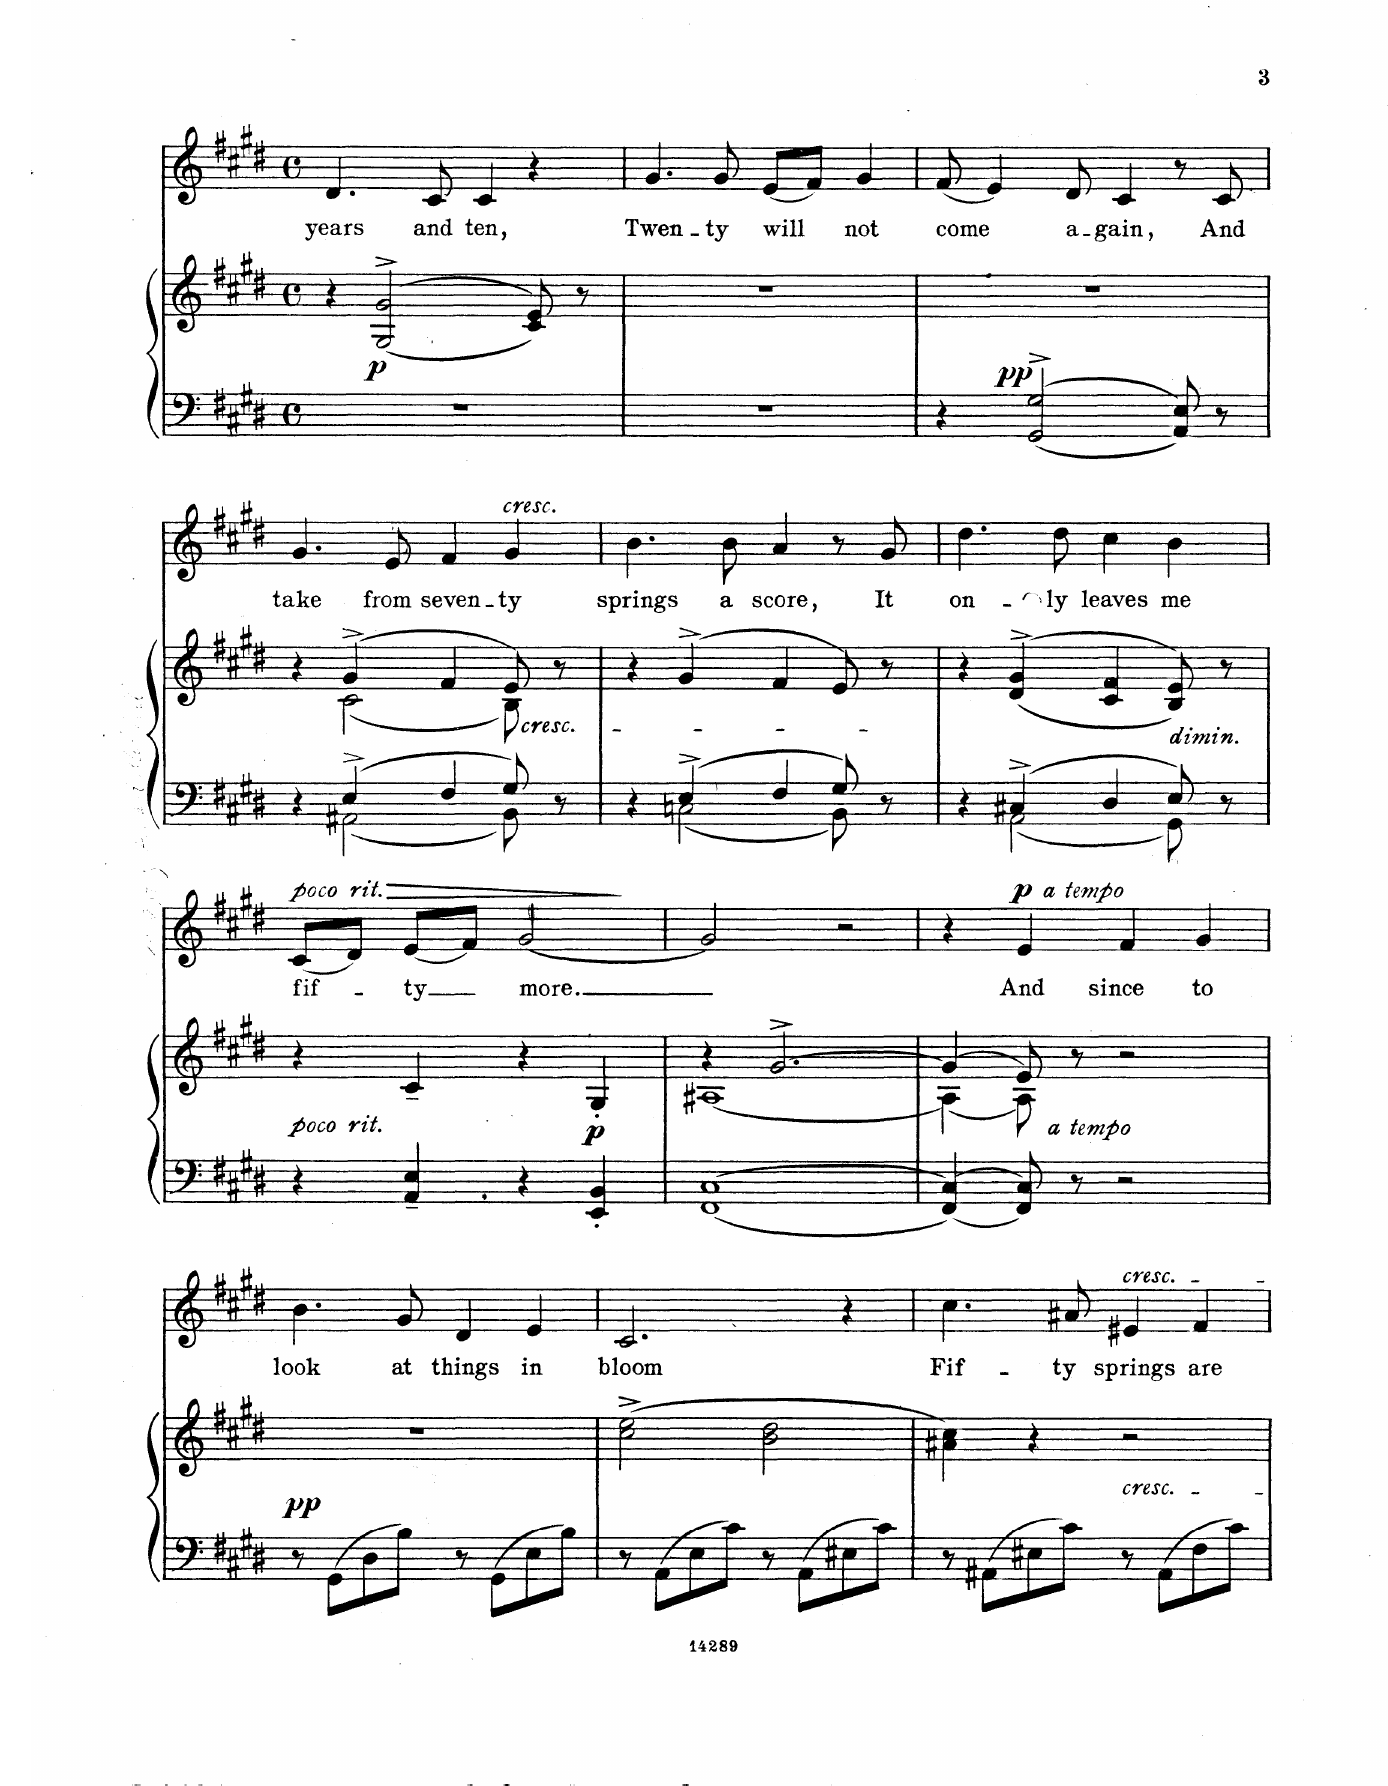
**kern	**kern	**dynam	**kern	**text	**dynam
*part2	*part2	*part2	*part1	*part1	*part1
*staff3	*staff2	*staff2/3	*staff1	*staff1	*staff1
*I"Pianoforte	*	*	*I"Voice	*	*
*I'Pno	*	*	*	*	*
*clefF4	*clefG2	*	*clefG2	*	*
*k[f#c#g#d#]	*k[f#c#g#d#]	*	*k[f#c#g#d#]	*	*
*M4/4	*M4/4	*	*M4/4	*	*
*met(c)	*met(c)	*	*met(c)	*	*
=24	=24	=24	=24	=24	=24
1r	4r	.	4.d#/	years	.
!	!	!LO:DY:b	!	!	!
.	(>(2G#/^> 2g#/^>	p	.	.	.
.	.	.	8c#/	and	.
.	.	.	4c#/	ten,	.
.	8c#/ 8e/))	.	4r	.	.
.	8r	.	.	.	.
=25	=25	=25	=25	=25	=25
1r	1r	.	4.g#/	Twen-	.
.	.	.	8g#/	-ty	.
.	.	.	(8e/L	will	.
.	.	.	8f#/J)	.	.
.	.	.	4g#/	not	.
=26	=26	=26	=26	=26	=26
4r	1r	.	(8f#/	come	.
.	.	.	4e/)	.	.
!	!	!LO:DY:a=2	!	!	!
2GG#/^> 2G#/^>	.	pp	.	.	.
.	.	.	8d#/	a-	.
.	.	.	4c#/	-gain,	.
8AA/ 8E/	.	.	8r	.	.
8r	.	.	8c#/	And	.
=27	=27	=27	=27	=27	=27
*^	*^	*	*	*	*
4r	4ryy	4r	4ryy	.	4.g#/	take	.
4E^/	2AA#X\	(4g#^/	(2c#\	.	.	.	.
.	.	.	.	.	8e/	from	.
4F#/	.	4f#/	.	.	4f#/	seven-	.
!	!	!	!	!	!LO:TX:a:i:t=cresc.	!	!
!	!	!LO:TX:b:i:t=cresc.	!	!	!	!	!
8G#/	8BB\	8e/)	8B\)	.	4g#/	-ty	.
8r	8ryy	8r	8ryy	.	.	.	.
*	*	*v	*v	*	*	*	*
=28	=28	=28	=28	=28	=28	=28
4r	4ryy	4r	.	4.b\	springs	.
4E^/	2Cn\	(>4g#^>/	.	.	.	.
.	.	.	.	8b\	a	.
4F#/	.	4f#/	.	4a/	score,	.
8G#/	8BB\	8e/)	.	8r	.	.
8r	8ryy	8r	.	8g#/	It	.
=29	=29	=29	=29	=29	=29	=29
4r	4ryy	4r	.	4.dd#\	on-	.
4C#X/	2AA\	(>(4d#/ 4g#/	.	.	.	.
.	.	.	.	8dd#\	-ly	.
4D#/	.	4c#/ 4f#/	.	4cc#\	leaves	.
!	!	!LO:TX:b:i:t=dimin.	!	!	!	!
8E/	8GG#\	8B/ 8e/))	.	4b\	me	.
8r	8ryy	8r	.	.	.	.
=30	=30	=30	=30	=30	=30	=30
!	!	!	!	!LO:TX:i:t=poco rit.	!	!
!LO:TX:i:t=poco rit.	!	!	!	!	!	!
*v	*v	*	*	*	*	*
4r	4r	.	(8c#/L	fif-	.
.	.	.	8d#/J)	.	.
!	!	!	!	!	!LO:HP:b
4AA/~ 4E/~	4c#~/	.	(8e/L	-ty	>
.	.	.	8f#/J)	.	.
4r	4r	.	[2g#/	more.	.
!	!	!LO:DY:b	!	!	!
4EE/' 4BB/'	4G#'/	p	.	.	.
.	.	.	.	.	]
=31	=31	=31	=31	=31	=31
*	*^	*	*	*	*
[1FF# [1C#	4r	[1A#X	.	2g#/]	.	.
.	[2.g#^/	.	.	.	.	.
.	.	.	.	2r	.	.
=32	=32	=32	=32	=32	=32	=32
4FF#/_ 4C#/_	(4g#/]	4A#\_	.	4r	.	.
!	!	!	!	!LO:TX:a:i:t=a tempo	!	!
!	!	!	!	!	!	!LO:DY:a
8FF#/] 8C#/]	8e/)	8A#\]	.	4e/	And	p
!LO:TX:i:t=a tempo	!	!	!	!	!	!
8r	8r	8ryy	.	.	.	.
2r	2r	2ryy	.	4f#/	since	.
.	.	.	.	4g#/	to	.
*	*v	*v	*	*	*	*
=33	=33	=33	=33	=33	=33
8r	1r	.	4.b\	look	.
!	!	!LO:DY:a=2	!	!	!
8GG#\L	.	pp	.	.	.
8D#\	.	.	.	.	.
8B\J	.	.	8g#/	at	.
8r	.	.	4d#/	things	.
8GG#\L	.	.	.	.	.
8E\	.	.	4e/	in	.
8B\J	.	.	.	.	.
=34	=34	=34	=34	=34	=34
8r	(2cc#\^ 2ee\^	.	2.c#/	bloom	.
8AA\L	.	.	.	.	.
8E\	.	.	.	.	.
8c#\J	.	.	.	.	.
8r	2b\ 2dd#\	.	.	.	.
8AA\L	.	.	.	.	.
8E#X\	.	.	4r	.	.
8c#\J	.	.	.	.	.
=35	=35	=35	=35	=35	=35
8r	4a#X\ 4cc#\)	.	4.cc#\	Fif-	.
8AA#X\L	.	.	.	.	.
8E#X\	4r	.	.	.	.
8c#\J	.	.	8a#X/	-ty	.
!	!	!	!LO:TX:a:i:t=cresc.	!	!
!LO:TX:a:i:t=cresc.	!	!	!	!	!
8r	2r	.	4e#X/	springs	.
8AA#\L	.	.	.	.	.
8F#\	.	.	4f#/	are	.
8c#\J	.	.	.	.	.
=	=	=	=	=	=
*-	*-	*-	*-	*-	*-
